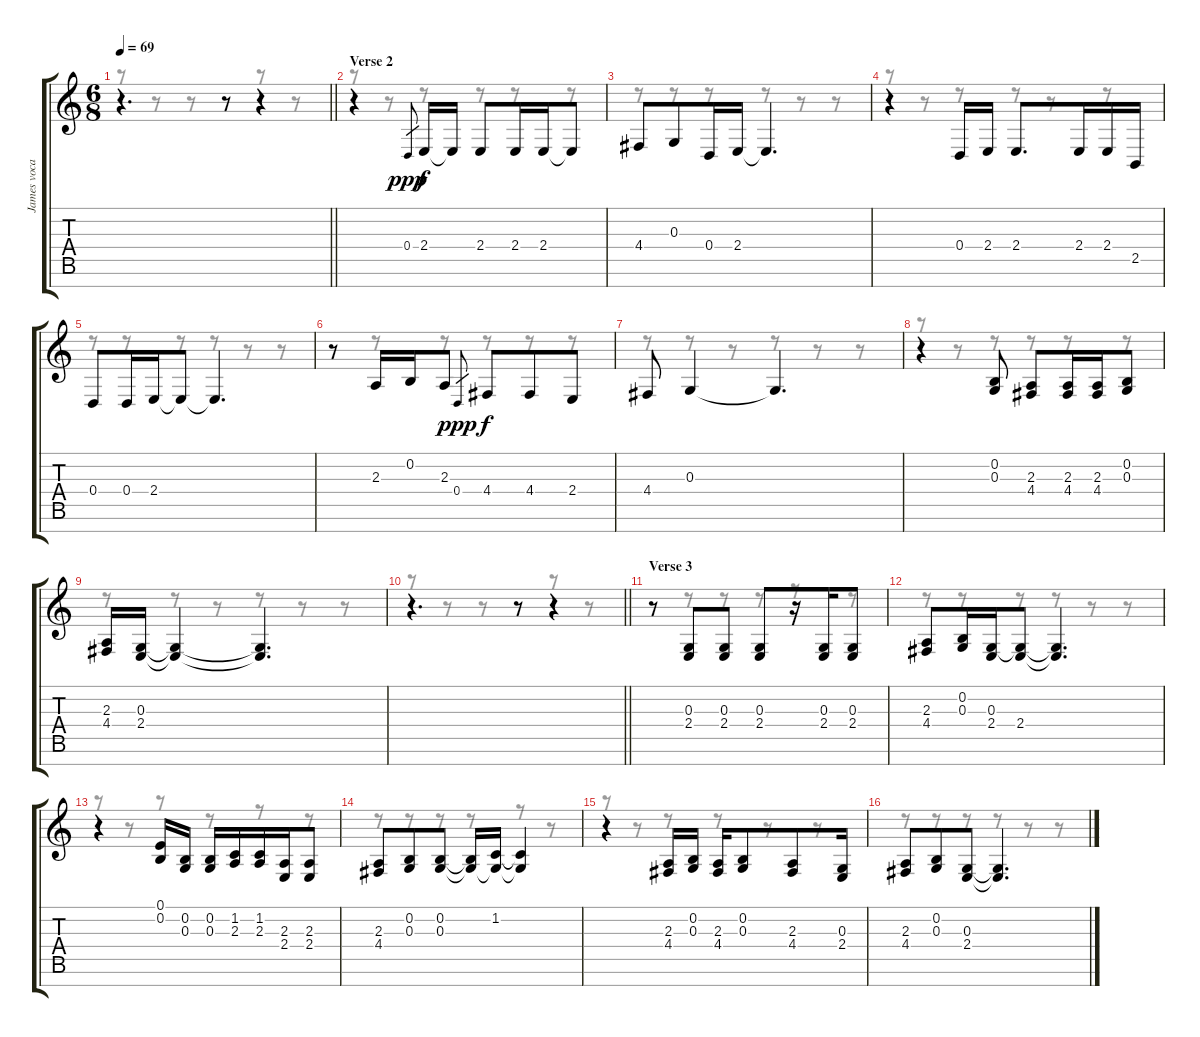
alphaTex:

\track ("James vocals" "James voca") {instrument trumpet}
\staff {score tabs}
\tuning (E4 B3 G3 D3 A2 E2 B1) {hide}
\voice
\ts (6 8)
\tempo 69
\clef g2
\barLineRight lightlight
\ks c
r.4{d dy f} r.8 r.4 |
\section ("" "Verse 2")
r.4 0.4.8{gr dy ppp} 2.4.16{dy f} 2.4{t}.16 2.4.8 2.4.16 2.4.16 2.4{t}.8 |
4.4.8 0.3.8 0.4.16 2.4.16 2.4{t}.4{d} |
r.4 0.4.16 2.4.16 2.4.8{d} 2.4.16 2.4.16 2.5.16 |
0.4.8 0.4.16 2.4.16 2.4{t}.8 2.4{t}.4{d} |
r.8 2.3.16 0.2.16 2.3.8 0.4.8{gr dy ppp} 4.4.8{dy f} 4.4.8 2.4.8 |
4.4.8 0.3.4 0.3{t}.4{d} |
r.4 (0.2 0.3).8 (2.3 4.4).8 (2.3 4.4).16 (2.3 4.4).16 (0.2 0.3).8 |
(2.3 4.4).16 (0.3 2.4).16 (0.3{t} 2.4{t}).4 (0.3{t} 2.4{t}).4{d} |
\barLineRight lightlight
r.4{d} r.8 r.4 |
\section ("" "Verse 3")
r.8 (0.3 2.4).8 (0.3 2.4).8 (0.3 2.4).8 r.16 (0.3 2.4).16 (0.3 2.4).8 |
(2.3 4.4).8 (0.2 0.3).16 (0.3 2.4).16 (0.3{t} 2.4).8 (0.3{t} 2.4{t}).4{d} |
r.4 (0.1 0.2).16 (0.2 0.3).16 (0.2 0.3).16 (1.2 2.3).16 (1.2 2.3).16 (2.3 2.4).16 (2.3 2.4).8 |
(2.3 4.4).8 (0.2 0.3).8 (0.2 0.3).8 (0.2{t} 0.3{t}).16 (1.2 0.3{t}).16 (1.2{t} 0.3{t}).4 |
r.4 (2.3 4.4).16 (0.2 0.3).16 (2.3 4.4).16 (0.2 0.3).8 (2.3 4.4).8 (0.3 2.4).16 |
(2.3 4.4).8 (0.2 0.3).8 (0.3 2.4).8 (0.3{t} 2.4{t}).4{d}
\voice
\clef g2
\ottava regular
\simile none
\barLineRight lightlight
\ks c
r.8{dy f} r.8 r.8 r.8 r.8 r.8 |
r.8 r.8 r.8 r.8 r.8 r.8 |
r.8 r.8 r.8 r.8 r.8 r.8 |
r.8 r.8 r.8 r.8 r.8 r.8 |
r.8 r.8 r.8 r.8 r.8 r.8 |
r.8 r.8 r.8 r.8 r.8 r.8 |
r.8 r.8 r.8 r.8 r.8 r.8 |
r.8 r.8 r.8 r.8 r.8 r.8 |
r.8 r.8 r.8 r.8 r.8 r.8 |
\barLineRight lightlight
r.8 r.8 r.8 r.8 r.8 r.8 |
r.8 r.8 r.8 r.8 r.8 r.8 |
r.8 r.8 r.8 r.8 r.8 r.8 |
r.8 r.8 r.8 r.8 r.8 r.8 |
r.8 r.8 r.8 r.8 r.8 r.8 |
r.8 r.8 r.8 r.8 r.8 r.8 |
r.8 r.8 r.8 r.8 r.8 r.8
